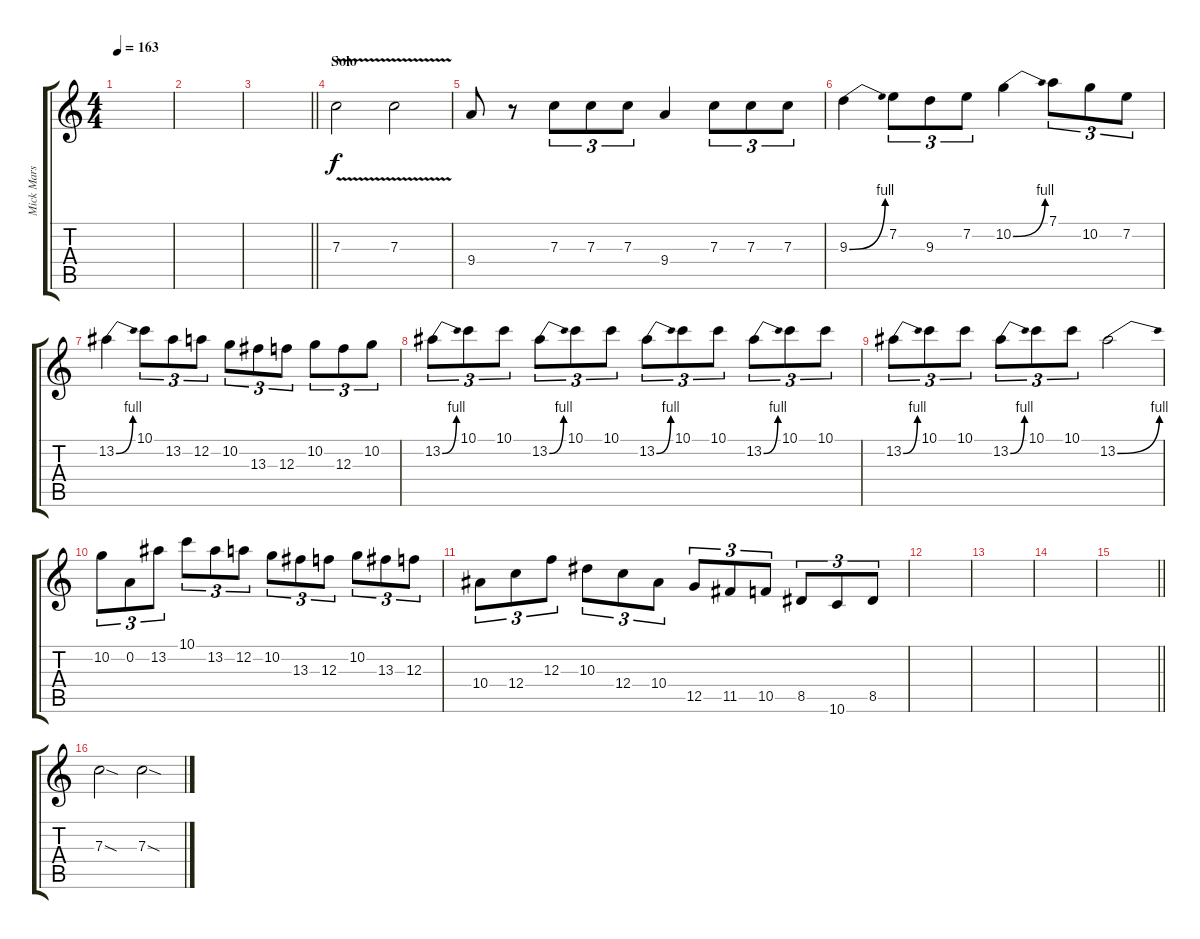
\track ("Mick Mars Solo" "Mick Mars ") {instrument distortionguitar}
\staff {score tabs}
\tuning (D4 A3 F3 C3 G2 D2) {hide}
\ts (4 4)
\tempo 163
\clef g2
\ks c
|
|
\barLineRight lightlight
|
\section ("" "Solo")
7.3{v}.2 7.3{v}.2 |
9.4.8 r.8 7.3.8{tu (3 2)} 7.3.8{tu (3 2)} 7.3.8{tu (3 2)} 9.4.4 7.3.8{tu (3 2)} 7.3.8{tu (3 2)} 7.3.8{tu (3 2)} |
9.3{be (bend 0 0 60 4)}.4 7.2.8{tu (3 2)} 9.3.8{tu (3 2)} 7.2.8{tu (3 2)} 10.2{be (bend 0 0 60 4)}.4 7.1.8{tu (3 2)} 10.2.8{tu (3 2)} 7.2.8{tu (3 2)} |
13.2{be (bend 0 0 60 4)}.4 10.1.8{tu (3 2)} 13.2.8{tu (3 2)} 12.2.8{tu (3 2)} 10.2.8{tu (3 2)} 13.3.8{tu (3 2)} 12.3.8{tu (3 2)} 10.2.8{tu (3 2)} 12.3.8{tu (3 2)} 10.2.8{tu (3 2)} |
13.2{be (bend 0 0 60 4)}.8{tu (3 2)} 10.1.8{tu (3 2)} 10.1.8{tu (3 2)} 13.2{be (bend 0 0 60 4)}.8{tu (3 2)} 10.1.8{tu (3 2)} 10.1.8{tu (3 2)} 13.2{be (bend 0 0 60 4)}.8{tu (3 2)} 10.1.8{tu (3 2)} 10.1.8{tu (3 2)} 13.2{be (bend 0 0 60 4)}.8{tu (3 2)} 10.1.8{tu (3 2)} 10.1.8{tu (3 2)} |
13.2{be (bend 0 0 60 4)}.8{tu (3 2)} 10.1.8{tu (3 2)} 10.1.8{tu (3 2)} 13.2{be (bend 0 0 60 4)}.8{tu (3 2)} 10.1.8{tu (3 2)} 10.1.8{tu (3 2)} 13.2{be (bend 0 0 60 4)}.2 |
10.2.8{tu (3 2)} 0.2.8{tu (3 2)} 13.2.8{tu (3 2)} 10.1.8{tu (3 2)} 13.2.8{tu (3 2)} 12.2.8{tu (3 2)} 10.2.8{tu (3 2)} 13.3.8{tu (3 2)} 12.3.8{tu (3 2)} 10.2.8{tu (3 2)} 13.3.8{tu (3 2)} 12.3.8{tu (3 2)} |
10.4.8{tu (3 2)} 12.4.8{tu (3 2)} 12.3.8{tu (3 2)} 10.3.8{tu (3 2)} 12.4.8{tu (3 2)} 10.4.8{tu (3 2)} 12.5.8{tu (3 2)} 11.5.8{tu (3 2)} 10.5.8{tu (3 2)} 8.5.8{tu (3 2)} 10.6.8{tu (3 2)} 8.5.8{tu (3 2)} |
|
|
|
\barLineRight lightlight
|
7.3{sod}.2 7.3{sod}.2
